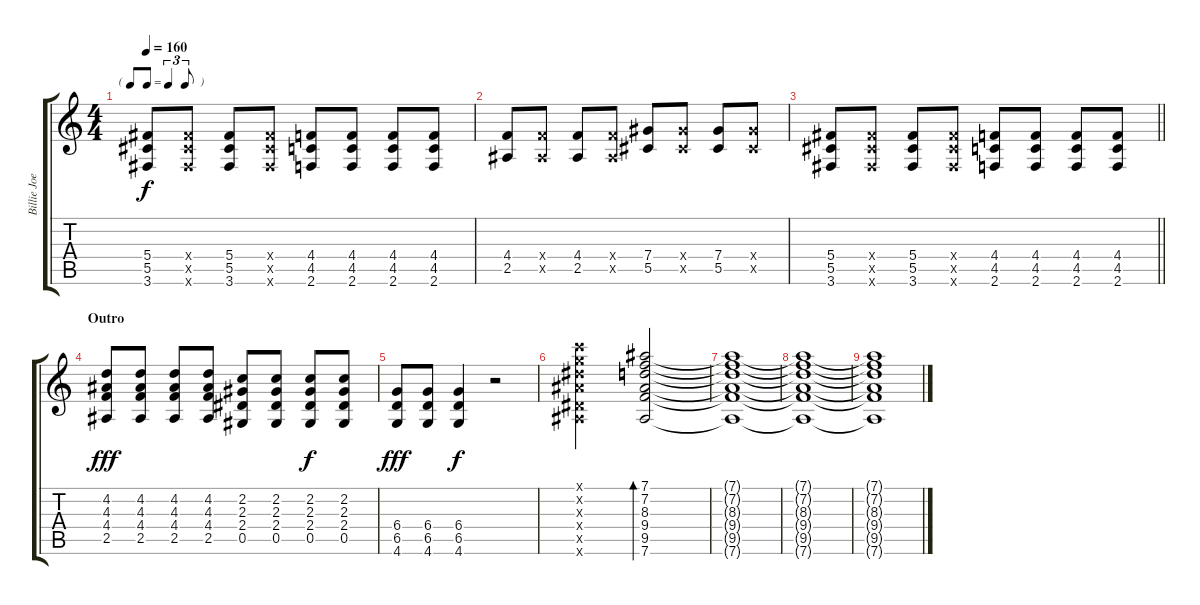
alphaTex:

\track ("Billie Joe" "Billie Joe") {instrument distortionguitar}
\staff {score tabs}
\tuning (Eb4 Bb3 Gb3 Db3 Ab2 Eb2) {hide}
\ts (4 4)
\tf triplet8th
\tempo 160
\clef g2
\ks c
(5.4 5.5 3.6).8{dy f} (5.4{x} 5.5{x} 3.6{x}).8 (5.4 5.5 3.6).8 (5.4{x} 5.5{x} 3.6{x}).8 (4.4 4.5 2.6).8 (4.4 4.5 2.6).8 (4.4 4.5 2.6).8 (4.4 4.5 2.6).8 |
(4.4 2.5).8 (4.4{x} 2.5{x}).8 (4.4 2.5).8 (4.4{x} 2.5{x}).8 (7.4 5.5).8 (7.4{x} 5.5{x}).8 (7.4 5.5).8 (7.4{x} 5.5{x}).8 |
\barLineRight lightlight
(5.4 5.5 3.6).8 (5.4{x} 5.5{x} 3.6{x}).8 (5.4 5.5 3.6).8 (5.4{x} 5.5{x} 3.6{x}).8 (4.4 4.5 2.6).8 (4.4 4.5 2.6).8 (4.4 4.5 2.6).8 (4.4 4.5 2.6).8 |
\section ("" "Outro")
(4.2 4.3 4.4 2.5).8{dy fff} (4.2 4.3 4.4 2.5).8 (4.2 4.3 4.4 2.5).8 (4.2 4.3 4.4 2.5).8 (2.2 2.3 2.4 0.5).8 (2.2 2.3 2.4 0.5).8 (2.2 2.3 2.4 0.5).8{dy f} (2.2 2.3 2.4 0.5).8 |
(6.4 6.5 4.6).8{dy fff} (6.4 6.5 4.6).8 (6.4 6.5 4.6).4{dy f} r.2 |
(9.1{x} 9.2{x} 9.3{x} 9.4{x} 7.5{x} 7.6{x}).2 (7.1 7.2 8.3 9.4 9.5 7.6).2{bd 480 instrument electricguitarclean} |
(7.1{t} 7.2{t} 8.3{t} 9.4{t} 9.5{t} 7.6{t}).1 |
(7.1{t} 7.2{t} 8.3{t} 9.4{t} 9.5{t} 7.6{t}).1 |
(7.1{t} 7.2{t} 8.3{t} 9.4{t} 9.5{t} 7.6{t}).1
